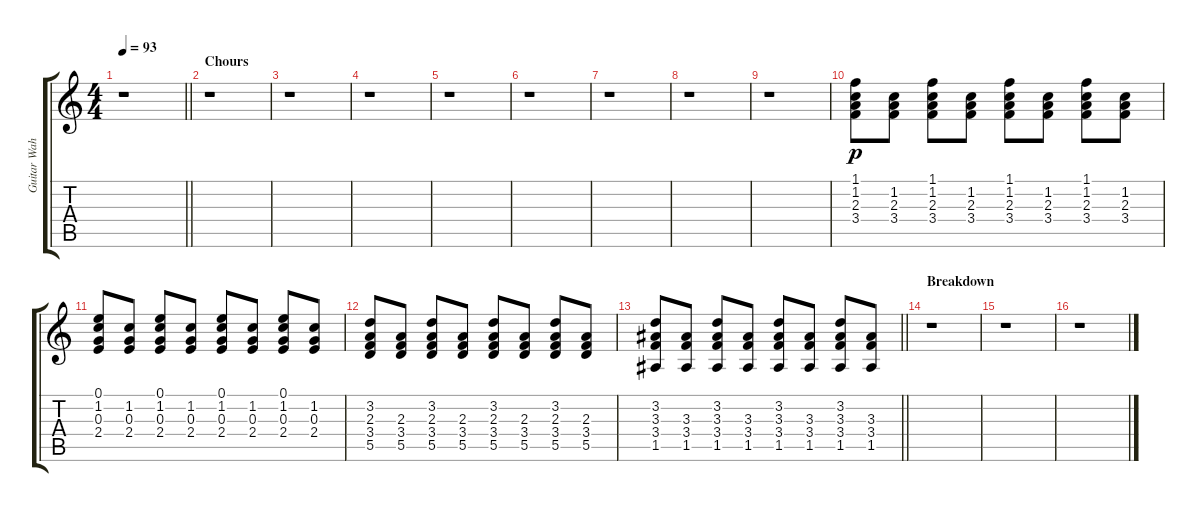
\track ("Guitar Wah Wah" "Guitar Wah") {instrument electricguitarjazz}
\staff {score tabs}
\tuning (E4 B3 G3 D3 A2 E2) {hide}
\ts (4 4)
\tempo 93
\clef g2
\barLineRight lightlight
\ks c
r.1{dy p} |
\section ("" "Chours")
r.1 |
r.1 |
r.1 |
r.1 |
r.1 |
r.1 |
r.1 |
r.1 |
(1.1 1.2 2.3 3.4).8{volume 6} (1.2 2.3 3.4).8{volume 10} (1.1 1.2 2.3 3.4).8{volume 7} (1.2 2.3 3.4).8{volume 11} (1.1 1.2 2.3 3.4).8{volume 9} (1.2 2.3 3.4).8{volume 6} (1.1 1.2 2.3 3.4).8{volume 4} (1.2 2.3 3.4).8{volume 2} |
(0.1 1.2 0.3 2.4).8{volume 10} (1.2 0.3 2.4).8{volume 9} (0.1 1.2 0.3 2.4).8{volume 7} (1.2 0.3 2.4).8{volume 11} (0.1 1.2 0.3 2.4).8{volume 9} (1.2 0.3 2.4).8{volume 7} (0.1 1.2 0.3 2.4).8{volume 5} (1.2 0.3 2.4).8{volume 2} |
(3.2 2.3 3.4 5.5).8{volume 11} (2.3 3.4 5.5).8{volume 9} (3.2 2.3 3.4 5.5).8{volume 6} (2.3 3.4 5.5).8{volume 10} (3.2 2.3 3.4 5.5).8{volume 9} (2.3 3.4 5.5).8{volume 6} (3.2 2.3 3.4 5.5).8{volume 4} (2.3 3.4 5.5).8{volume 2} |
\barLineRight lightlight
(3.2 3.3 3.4 1.5).8{volume 12} (3.3 3.4 1.5).8{volume 9} (3.2 3.3 3.4 1.5).8{volume 7} (3.3 3.4 1.5).8{volume 10} (3.2 3.3 3.4 1.5).8{volume 9} (3.3 3.4 1.5).8{volume 11} (3.2 3.3 3.4 1.5).8{volume 12} (3.3 3.4 1.5).8{volume 9} |
\section ("" "Breakdown")
r.1 |
r.1 |
r.1
